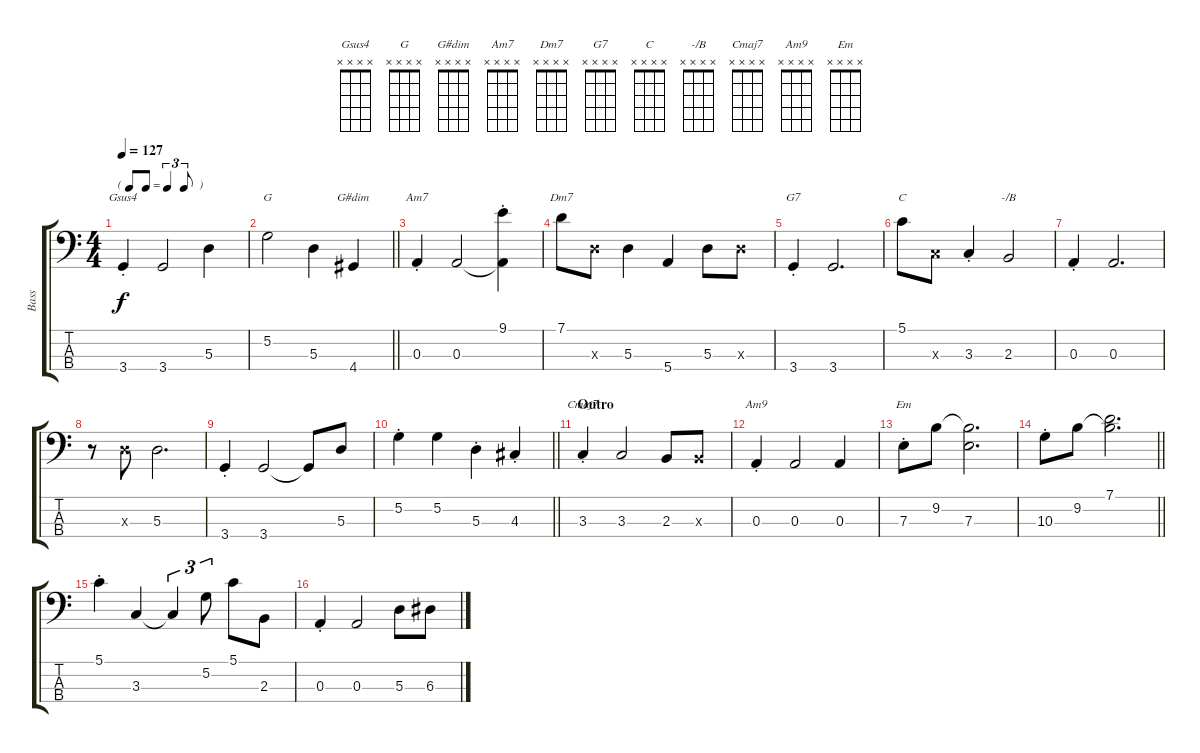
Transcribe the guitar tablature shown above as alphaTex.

\track ("Bass" "Bass") {instrument electricbassfinger}
\staff {score tabs}
\tuning (G2 D2 A1 E1) {hide}
\chord ("Gsus4" x x x x)
\chord ("G" x x x x)
\chord ("G#dim" x x x x)
\chord ("Am7" x x x x)
\chord ("Dm7" x x x x)
\chord ("G7" x x x x)
\chord ("C" x x x x)
\chord ("-/B" x x x x)
\chord ("Cmaj7" x x x x)
\chord ("Am9" x x x x)
\chord ("Em" x x x x)
\ts (4 4)
\tf triplet8th
\tempo 127
\clef f4
\ks c
3.4{st}.4{ch "Gsus4" dy f} 3.4.2 5.3.4 |
\barLineRight lightlight
5.2.2{ch "G"} 5.3.4 4.4.4{ch "G#dim"} |
0.3{st}.4{ch "Am7"} 0.3.2 (9.1{st} 0.3{t}).4 |
7.1.8{ch "Dm7"} 5.3{x}.8 5.3.4 5.4.4 5.3.8 5.3{x}.8 |
3.4{st}.4{ch "G7"} 3.4.2{d} |
5.1.8{ch "C"} 3.3{x}.8 3.3{st}.4 2.3.2{ch "-/B"} |
0.3{st}.4 0.3.2{d} |
r.8 5.3{x}.8 5.3.2{d} |
3.4{st}.4 3.4.2 3.4{t}.8 5.3.8 |
\barLineRight lightlight
5.2{st}.4 5.2.4 5.3{st}.4 4.3{st}.4 |
\section ("" "Outro")
3.3{st}.4{ch "Cmaj7"} 3.3.2 2.3.8 2.3{x}.8 |
0.3{st}.4{ch "Am9"} 0.3.2 0.3.4 |
7.3{st}.8{ch "Em"} 9.2.8 (9.2{t} 7.3).2{d} |
\barLineRight lightlight
10.3{st}.8 9.2.8 (7.1 9.2{t}).2{d} |
5.1{st}.4 3.3.4 3.3{t}.4{tu (3 2)} 5.2.8{tu (3 2)} 5.1.8 2.3.8 |
0.3{st}.4 0.3.2 5.3.8 6.3.8
